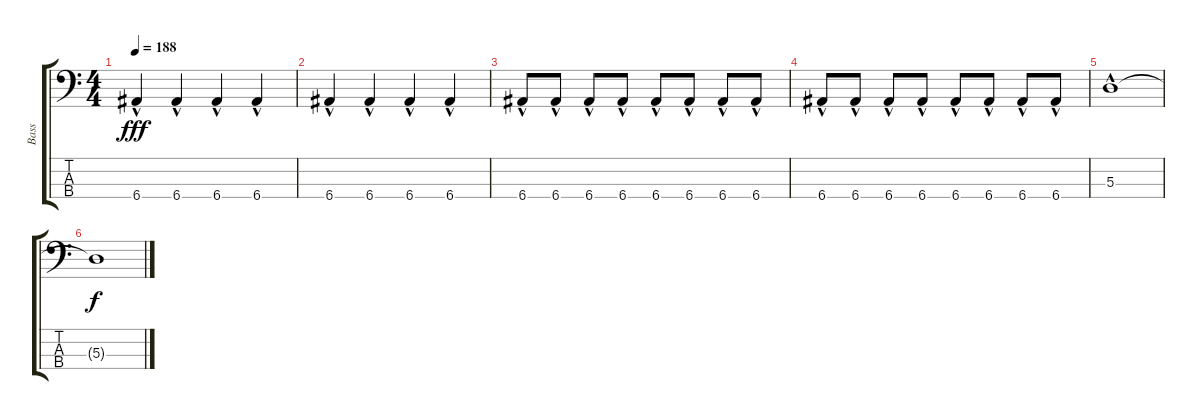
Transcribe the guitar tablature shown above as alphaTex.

\track ("Bass" "Bass") {instrument electricbasspick}
\staff {score tabs}
\tuning (G2 D2 A1 E1) {hide}
\ts (4 4)
\tempo 188
\clef f4
\ks c
6.4{hac}.4{dy fff} 6.4{hac}.4 6.4{hac}.4 6.4{hac}.4 |
6.4{hac}.4 6.4{hac}.4 6.4{hac}.4 6.4{hac}.4 |
6.4{hac}.8 6.4{hac}.8 6.4{hac}.8 6.4{hac}.8 6.4{hac}.8 6.4{hac}.8 6.4{hac}.8 6.4{hac}.8 |
6.4{hac}.8 6.4{hac}.8 6.4{hac}.8 6.4{hac}.8 6.4{hac}.8 6.4{hac}.8 6.4{hac}.8 6.4{hac}.8 |
5.3{hac}.1 |
5.3{t}.1{dy f}
